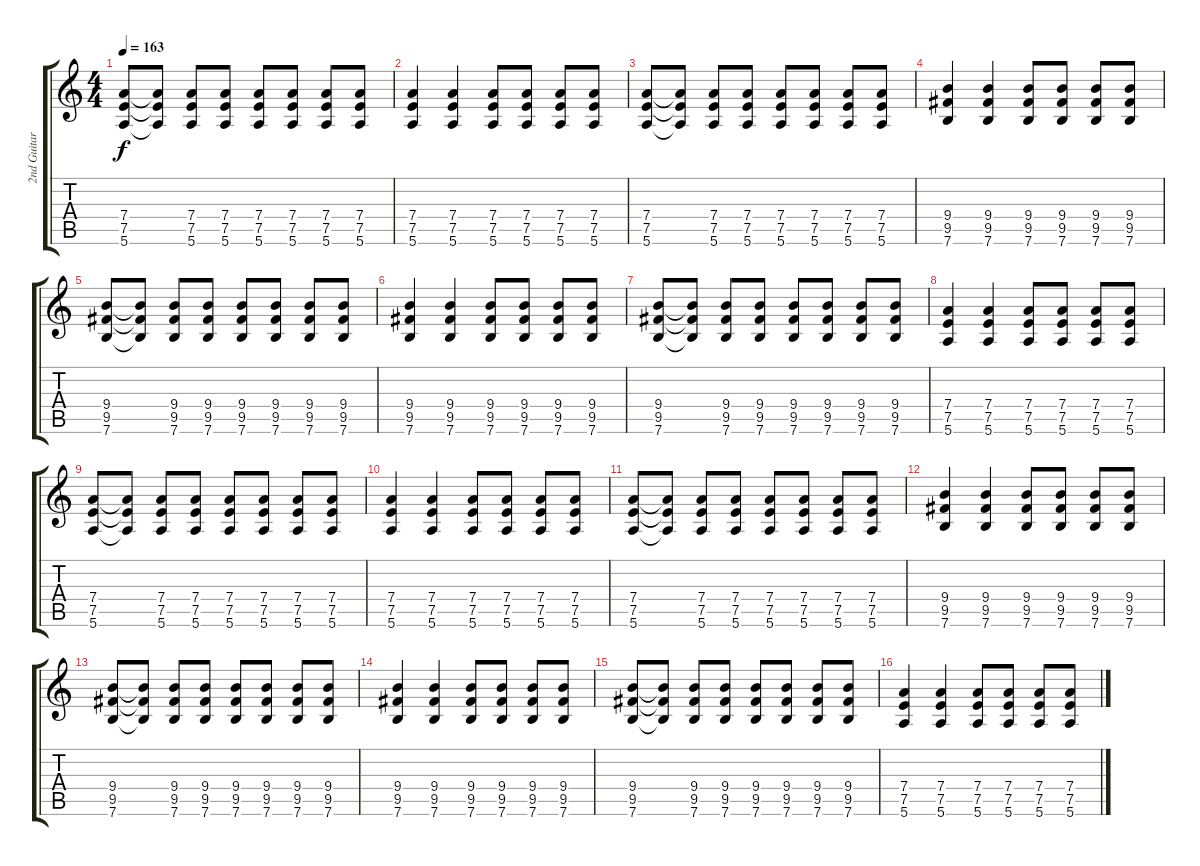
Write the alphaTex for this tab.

\track ("2nd Guitar" "2nd Guitar") {instrument distortionguitar}
\staff {score tabs}
\tuning (E4 B3 G3 D3 A2 E2) {hide}
\ts (4 4)
\tempo 163
\clef g2
\ks c
(7.4 7.5 5.6).8{dy f} (7.4{t} 7.5{t} 5.6{t}).8 (7.4 7.5 5.6).8 (7.4 7.5 5.6).8 (7.4 7.5 5.6).8 (7.4 7.5 5.6).8 (7.4 7.5 5.6).8 (7.4 7.5 5.6).8 |
(7.4 7.5 5.6).4 (7.4 7.5 5.6).4 (7.4 7.5 5.6).8 (7.4 7.5 5.6).8 (7.4 7.5 5.6).8 (7.4 7.5 5.6).8 |
(7.4 7.5 5.6).8 (7.4{t} 7.5{t} 5.6{t}).8 (7.4 7.5 5.6).8 (7.4 7.5 5.6).8 (7.4 7.5 5.6).8 (7.4 7.5 5.6).8 (7.4 7.5 5.6).8 (7.4 7.5 5.6).8 |
(9.4 9.5 7.6).4 (9.4 9.5 7.6).4 (9.4 9.5 7.6).8 (9.4 9.5 7.6).8 (9.4 9.5 7.6).8 (9.4 9.5 7.6).8 |
(9.4 9.5 7.6).8 (9.4{t} 9.5{t} 7.6{t}).8 (9.4 9.5 7.6).8 (9.4 9.5 7.6).8 (9.4 9.5 7.6).8 (9.4 9.5 7.6).8 (9.4 9.5 7.6).8 (9.4 9.5 7.6).8 |
(9.4 9.5 7.6).4 (9.4 9.5 7.6).4 (9.4 9.5 7.6).8 (9.4 9.5 7.6).8 (9.4 9.5 7.6).8 (9.4 9.5 7.6).8 |
(9.4 9.5 7.6).8 (9.4{t} 9.5{t} 7.6{t}).8 (9.4 9.5 7.6).8 (9.4 9.5 7.6).8 (9.4 9.5 7.6).8 (9.4 9.5 7.6).8 (9.4 9.5 7.6).8 (9.4 9.5 7.6).8 |
(7.4 7.5 5.6).4 (7.4 7.5 5.6).4 (7.4 7.5 5.6).8 (7.4 7.5 5.6).8 (7.4 7.5 5.6).8 (7.4 7.5 5.6).8 |
(7.4 7.5 5.6).8 (7.4{t} 7.5{t} 5.6{t}).8 (7.4 7.5 5.6).8 (7.4 7.5 5.6).8 (7.4 7.5 5.6).8 (7.4 7.5 5.6).8 (7.4 7.5 5.6).8 (7.4 7.5 5.6).8 |
(7.4 7.5 5.6).4 (7.4 7.5 5.6).4 (7.4 7.5 5.6).8 (7.4 7.5 5.6).8 (7.4 7.5 5.6).8 (7.4 7.5 5.6).8 |
(7.4 7.5 5.6).8 (7.4{t} 7.5{t} 5.6{t}).8 (7.4 7.5 5.6).8 (7.4 7.5 5.6).8 (7.4 7.5 5.6).8 (7.4 7.5 5.6).8 (7.4 7.5 5.6).8 (7.4 7.5 5.6).8 |
(9.4 9.5 7.6).4 (9.4 9.5 7.6).4 (9.4 9.5 7.6).8 (9.4 9.5 7.6).8 (9.4 9.5 7.6).8 (9.4 9.5 7.6).8 |
(9.4 9.5 7.6).8 (9.4{t} 9.5{t} 7.6{t}).8 (9.4 9.5 7.6).8 (9.4 9.5 7.6).8 (9.4 9.5 7.6).8 (9.4 9.5 7.6).8 (9.4 9.5 7.6).8 (9.4 9.5 7.6).8 |
(9.4 9.5 7.6).4 (9.4 9.5 7.6).4 (9.4 9.5 7.6).8 (9.4 9.5 7.6).8 (9.4 9.5 7.6).8 (9.4 9.5 7.6).8 |
(9.4 9.5 7.6).8 (9.4{t} 9.5{t} 7.6{t}).8 (9.4 9.5 7.6).8 (9.4 9.5 7.6).8 (9.4 9.5 7.6).8 (9.4 9.5 7.6).8 (9.4 9.5 7.6).8 (9.4 9.5 7.6).8 |
(7.4 7.5 5.6).4 (7.4 7.5 5.6).4 (7.4 7.5 5.6).8 (7.4 7.5 5.6).8 (7.4 7.5 5.6).8 (7.4 7.5 5.6).8
